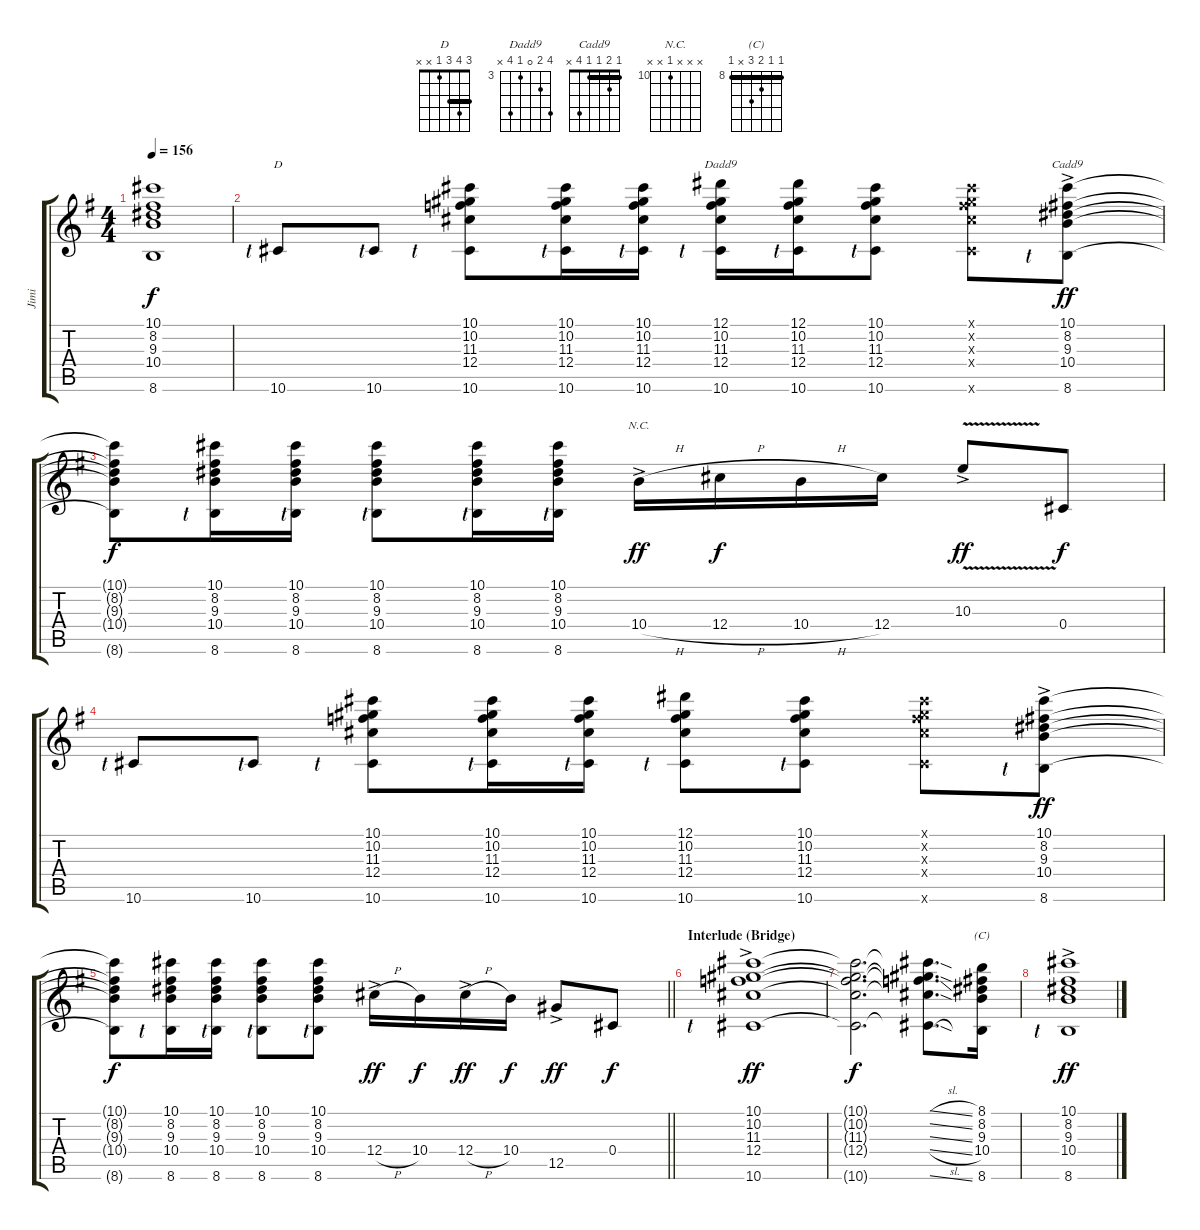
\track ("Jimi" "Jimi") {instrument overdrivenguitar}
\staff {score tabs}
\tuning (Eb4 Bb3 Gb3 Db3 Ab2 Eb2) {hide}
\chord ("D" 3 4 3 1 x x) {barre 3}
\chord ("Dadd9" 6 4 0 3 6 x) {firstfret 3}
\chord ("Cadd9" 1 2 1 1 4 x) {barre 1}
\chord ("N.C." x x x 10 x x) {firstfret 10}
\chord ("(C)" 8 8 9 10 x 8) {firstfret 8 barre 8}
\ts (4 4)
\tempo 156
\clef g2
\ks g
(10.1{t} 8.2{t} 9.3{t} 10.4{t} 8.6{t}).1{dy f} |
10.6{lf 1}.8{ch "D"} 10.6{lf 1}.8 (10.1 10.2 11.3 12.4 10.6{lf 1}).8 (10.1 10.2 11.3 12.4 10.6{lf 1}).16 (10.1 10.2 11.3 12.4 10.6{lf 1}).16 (12.1 10.2 11.3 12.4 10.6{lf 1}).16{ch "Dadd9"} (12.1 10.2 11.3 12.4 10.6{lf 1}).16 (10.1 10.2 11.3 12.4 10.6{lf 1}).8 (10.1{x} 10.2{x} 11.3{x} 12.4{x} 10.6{x}).8 (10.1{ac} 8.2{ac} 9.3{ac} 10.4{ac} 8.6{ac lf 1}).8{ch "Cadd9" dy ff} |
(10.1{t} 8.2{t} 9.3{t} 10.4{t} 8.6{t}).8{dy f} (10.1 8.2 9.3 10.4 8.6{lf 1}).16 (10.1 8.2 9.3 10.4 8.6{lf 1}).16 (10.1 8.2 9.3 10.4 8.6{lf 1}).8 (10.1 8.2 9.3 10.4 8.6{lf 1}).16 (10.1 8.2 9.3 10.4 8.6{lf 1}).16 10.4{h ac}.16{ch "N.C." dy ff} 12.4{h}.16{dy f} 10.4{h}.16 12.4.16 10.3{v ac}.8{dy ff} 0.4.8{dy f} |
10.6{lf 1}.8 10.6{lf 1}.8 (10.1 10.2 11.3 12.4 10.6{lf 1}).8 (10.1 10.2 11.3 12.4 10.6{lf 1}).16 (10.1 10.2 11.3 12.4 10.6{lf 1}).16 (12.1 10.2 11.3 12.4 10.6{lf 1}).8 (10.1 10.2 11.3 12.4 10.6{lf 1}).8 (10.1{x} 10.2{x} 11.3{x} 12.4{x} 10.6{x}).8 (10.1{ac} 8.2{ac} 9.3{ac} 10.4{ac} 8.6{ac lf 1}).8{dy ff} |
\barLineRight lightlight
(10.1{t} 8.2{t} 9.3{t} 10.4{t} 8.6{t}).8{dy f} (10.1 8.2 9.3 10.4 8.6{lf 1}).16 (10.1 8.2 9.3 10.4 8.6{lf 1}).16 (10.1 8.2 9.3 10.4 8.6{lf 1}).8 (10.1 8.2 9.3 10.4 8.6{lf 1}).8 12.4{h ac}.16{dy ff} 10.4.16{dy f} 12.4{h ac}.16{dy ff} 10.4.16{dy f} 12.5{ac}.8{dy ff} 0.4.8{dy f} |
\section ("" "Interlude (Bridge)")
(10.1{ac} 10.2{ac} 11.3{ac} 12.4{ac} 10.6{ac lf 1}).1{dy ff} |
(10.1{t} 10.2{t} 11.3{t} 12.4{t} 10.6{t}).2{d dy f} (10.1{sl t} 10.2{sl t} 11.3{sl t} 12.4{sl t} 10.6{sl t}).8{d} (8.1 8.2 9.3 10.4 8.6).16{ch "(C)"} |
(10.1{ac} 8.2{ac} 9.3{ac} 10.4{ac} 8.6{ac lf 1}).1{dy ff}
